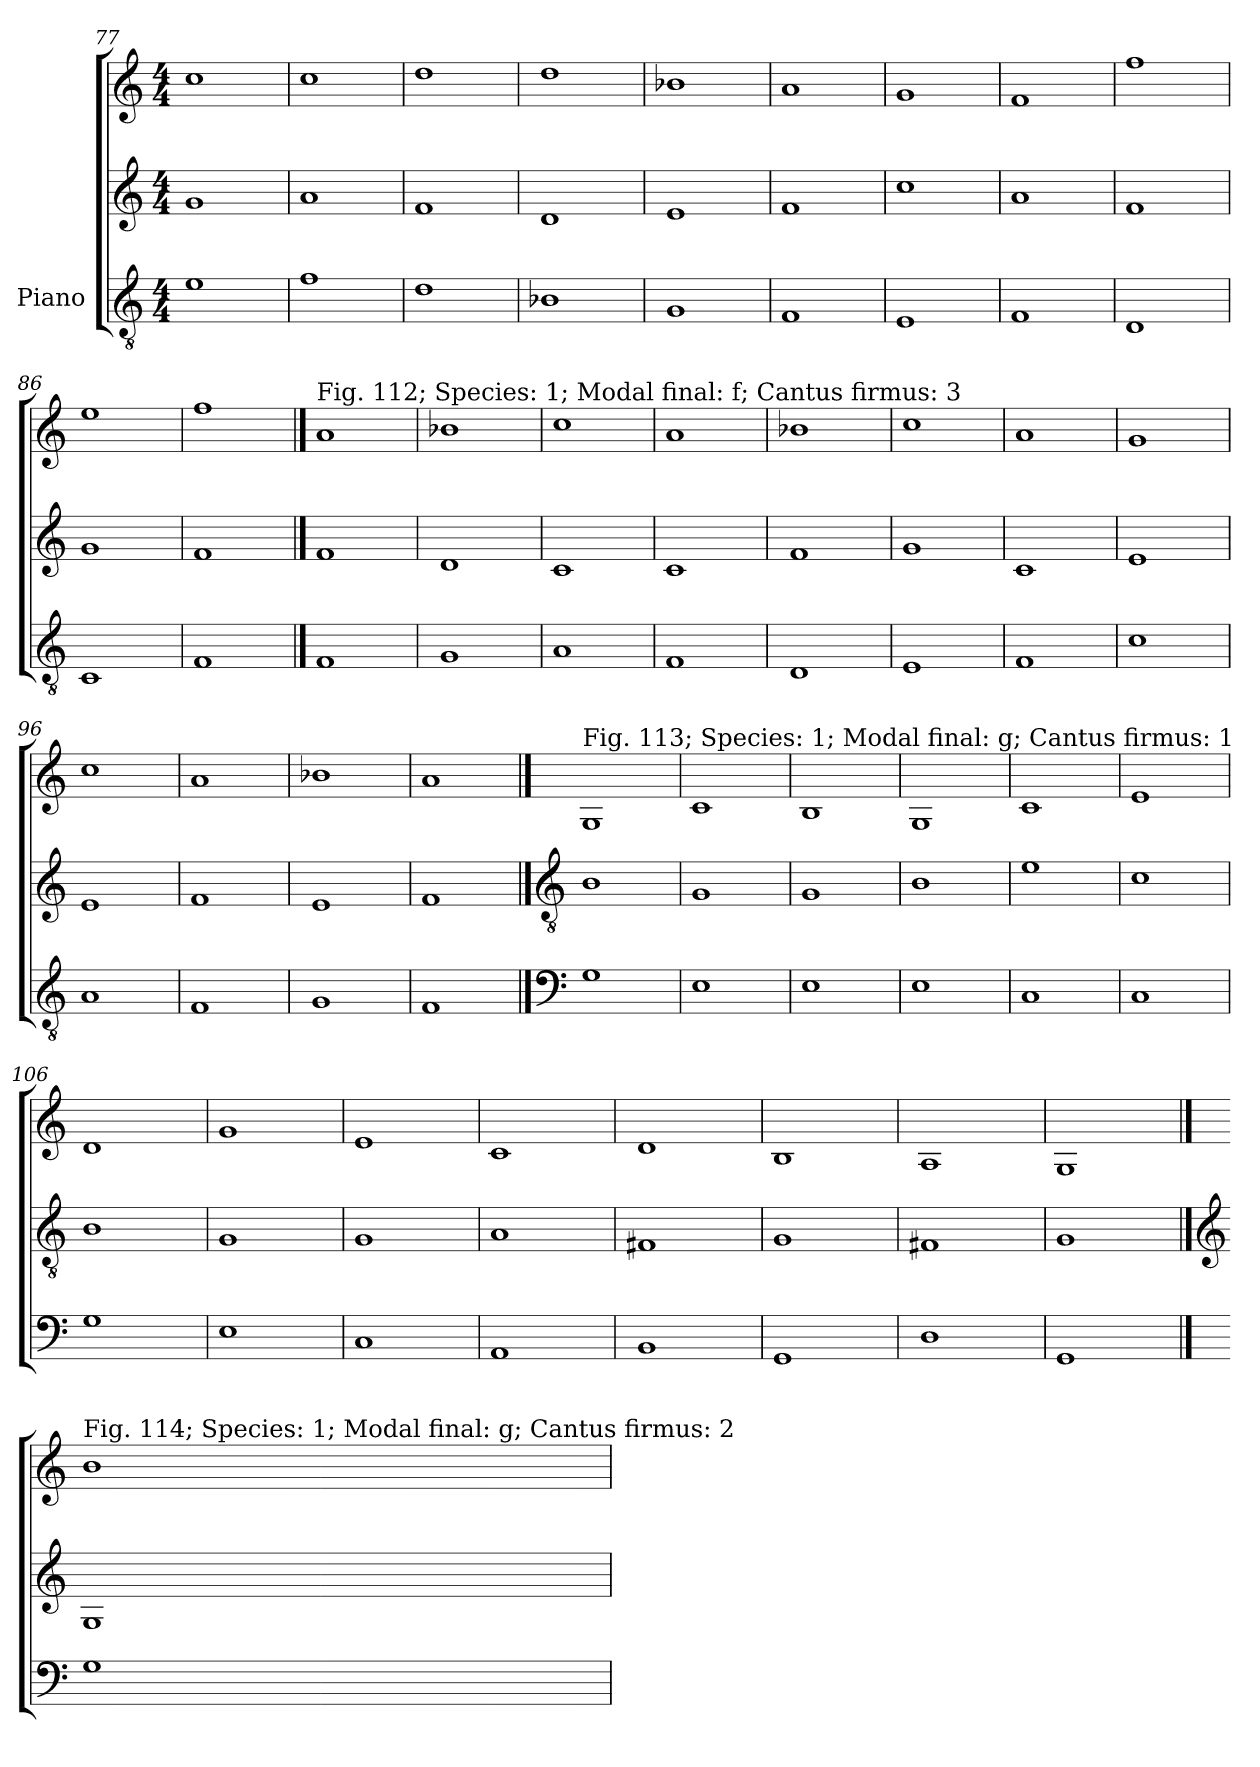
**kern	**kern	**kern
*part3	*part2	*part1
*staff3	*staff2	*staff1
*I"Piano	*	*
*clefGv2	*clefG2	*clefG2
*k[]	*k[]	*k[]
*M4/4	*M4/4	*M4/4
=77	=77	=77
1e	1g	1cc
=78	=78	=78
1f	1a	1cc
=79	=79	=79
1d	1f	1dd
=80	=80	=80
1B-X	1d	1dd
=81	=81	=81
1G	1e	1b-X
=82	=82	=82
1F	1f	1a
=83	=83	=83
1E	1cc	1g
=84	=84	=84
1F	1a	1f
=85	=85	=85
1D	1f	1ff
=86	=86	=86
1C	1g	1ee
=87	=87	=87
1F	1f	1ff
!!LO:PB:g=z
==88	==88	==88
!	!	!LO:TX:a:t=Fig. 112; Species&colon; 1; Modal final&colon; f; Cantus firmus&colon; 3
1F	1f	1a
=89	=89	=89
1G	1d	1b-X
=90	=90	=90
1A	1c	1cc
=91	=91	=91
1F	1c	1a
=92	=92	=92
1D	1f	1b-X
=93	=93	=93
1E	1g	1cc
=94	=94	=94
1F	1c	1a
=95	=95	=95
1c	1e	1g
=96	=96	=96
1A	1e	1cc
=97	=97	=97
1F	1f	1a
=98	=98	=98
1G	1e	1b-X
=99	=99	=99
1F	1f	1a
!!LO:LB:g=z
==100	==100	==100
*clefF4	*clefGv2	*
!	!	!LO:TX:a:t=Fig. 113; Species&colon; 1; Modal final&colon; g; Cantus firmus&colon; 1
1G	1B	1G
=101	=101	=101
1E	1G	1c
=102	=102	=102
1E	1G	1B
=103	=103	=103
1E	1B	1G
=104	=104	=104
1C	1e	1c
=105	=105	=105
1C	1c	1e
=106	=106	=106
1G	1B	1d
=107	=107	=107
1E	1G	1g
=108	=108	=108
1C	1G	1e
=109	=109	=109
1AA	1A	1c
=110	=110	=110
1BB	1F#X	1d
=111	=111	=111
1GG	1G	1B
=112	=112	=112
1D	1F#X	1A
=113	=113	=113
1GG	1G	1G
!!LO:LB:g=z
==114	==114	==114
*	*clefG2	*
!	!	!LO:TX:a:t=Fig. 114; Species&colon; 1; Modal final&colon; g; Cantus firmus&colon; 2
1G	1G	1b
=	=	=
*-	*-	*-
